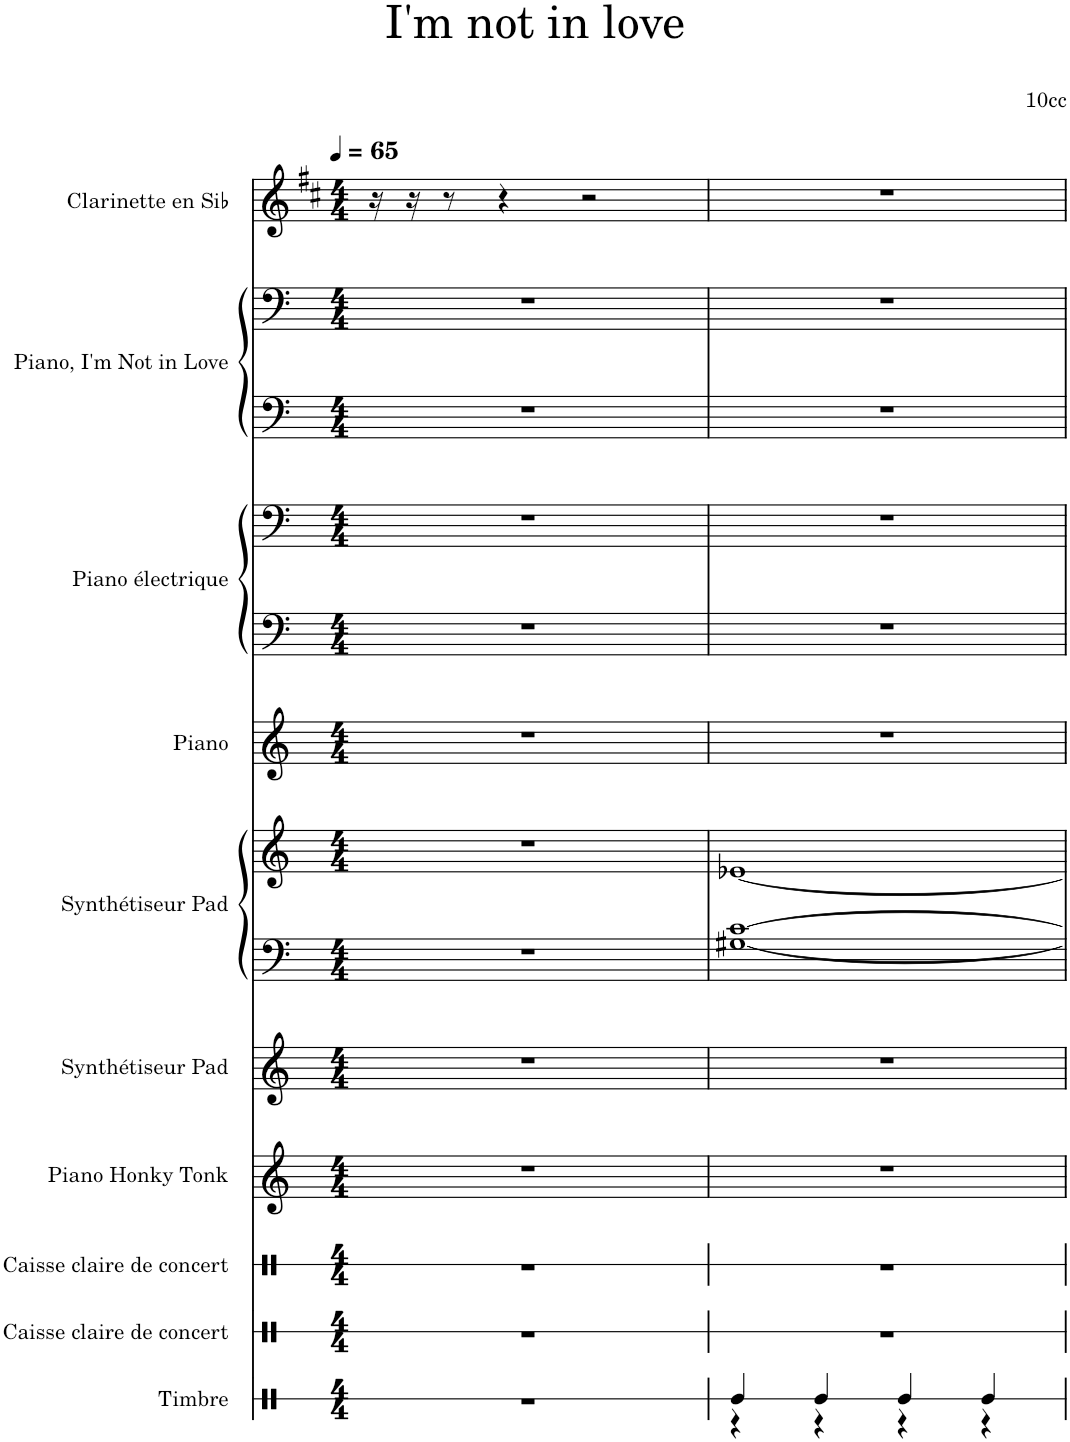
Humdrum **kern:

**kern	**kern	**kern	**kern	**kern	**kern	**kern	**kern	**kern	**kern	**kern	**kern	**kern
*part10	*part9	*part8	*part7	*part6	*part5	*part5	*part4	*part3	*part3	*part2	*part2	*part1
*staff13	*staff12	*staff11	*staff10	*staff9	*staff8	*staff7	*staff6	*staff5	*staff4	*staff3	*staff2	*staff1
*I"Timbre	*I"Caisse claire de concert	*I"Caisse claire de concert	*I"Piano Honky Tonk	*I"Synthétiseur Pad	*I"Synthétiseur Pad	*	*I"Piano	*I"Piano électrique	*	*I"Piano, I'm Not in Love	*	*I"Clarinette en Sib
*I'Tim.	*I'C.C. Con.	*I'C.C. Con.	*I'Pia. Hnk.	*I'Synth.	*I'Synth.	*	*I'Pia.	*I'Pia. él.	*	*I'Pia.	*	*I'Clar. Sib
*stria1	*stria1	*stria1	*	*	*	*	*	*	*	*	*	*
*clefX	*clefX	*clefX	*clefG2	*clefG2	*clefF4	*clefG2	*clefG2	*clefF4	*clefF4	*clefF4	*clefF4	*clefG2
*	*	*	*	*	*	*	*	*	*	*	*	*Trd1c2
*k[]	*k[]	*k[]	*k[]	*k[]	*k[]	*k[]	*k[]	*k[]	*k[]	*k[]	*k[]	*k[f#c#]
*M4/4	*M4/4	*M4/4	*M4/4	*M4/4	*M4/4	*M4/4	*M4/4	*M4/4	*M4/4	*M4/4	*M4/4	*M4/4
*MM65	*MM65	*MM65	*MM65	*MM65	*MM65	*MM65	*MM65	*MM65	*MM65	*MM65	*MM65	*MM65
=1	=1	=1	=1	=1	=1	=1	=1	=1	=1	=1	=1	=1
1r	1r	1r	1r	1r	1r	1r	1r	1r	1r	1r	1r	16r
.	.	.	.	.	.	.	.	.	.	.	.	16r
.	.	.	.	.	.	.	.	.	.	.	.	8r
.	.	.	.	.	.	.	.	.	.	.	.	4r
.	.	.	.	.	.	.	.	.	.	.	.	2r
=2	=2	=2	=2	=2	=2	=2	=2	=2	=2	=2	=2	=2
*^	*	*	*	*	*	*	*	*	*	*	*	*
4Re/	4r	1r	1r	1r	1r	[1G#X [1c	[1e-X	1r	1r	1r	1r	1r	1r
4Re/	4r	.	.	.	.	.	.	.	.	.	.	.	.
4Re/	4r	.	.	.	.	.	.	.	.	.	.	.	.
4Re/	4r	.	.	.	.	.	.	.	.	.	.	.	.
*v	*v	*	*	*	*	*	*	*	*	*	*	*	*
=	=	=	=	=	=	=	=	=	=	=	=	=
*-	*-	*-	*-	*-	*-	*-	*-	*-	*-	*-	*-	*-
